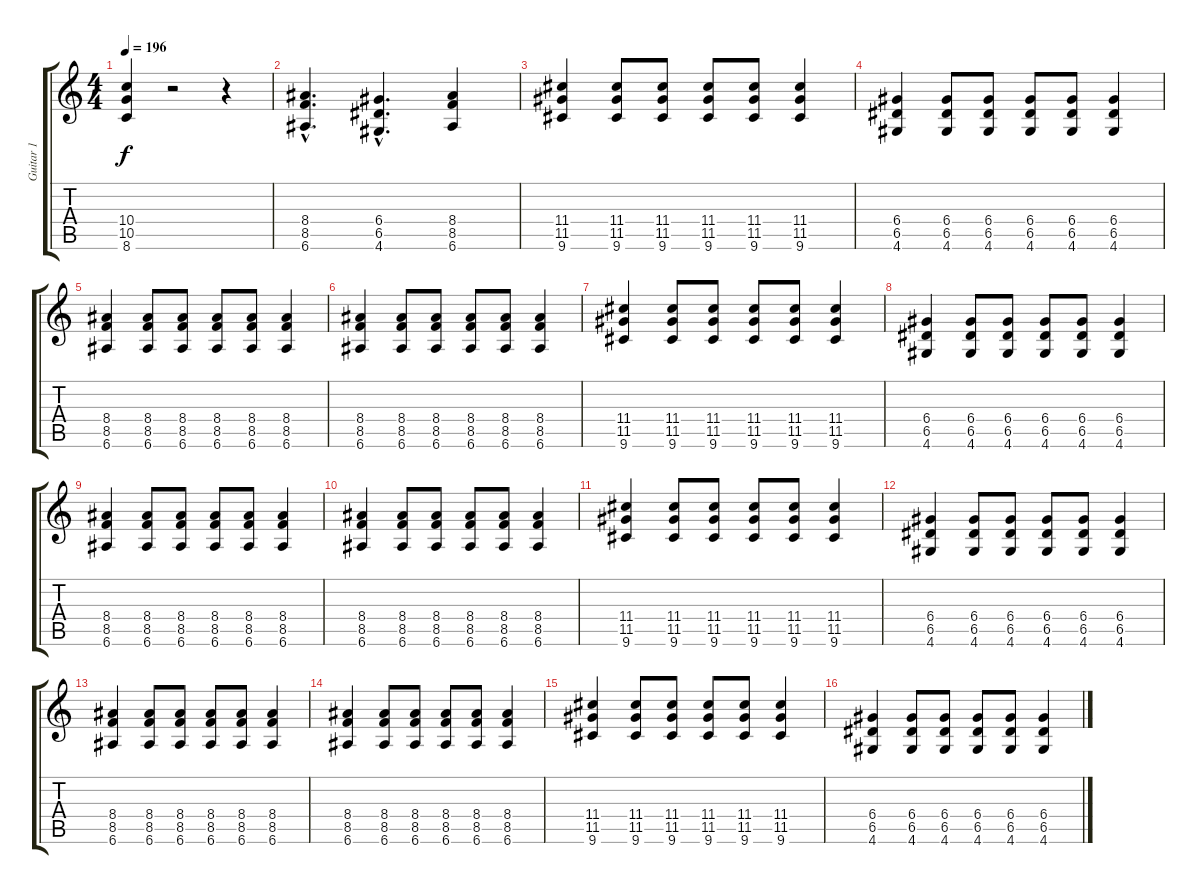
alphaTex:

\track ("Guitar 1" "Guitar 1") {instrument distortionguitar}
\staff {score tabs}
\tuning (E4 B3 G3 D3 A2 E2) {hide}
\ts (4 4)
\tempo 196
\clef g2
\ks c
(10.4 10.5 8.6).4{dy f} r.2 r.4 |
(8.4{hac} 8.5{hac} 6.6{hac}).4{d} (6.4{hac} 6.5{hac} 4.6{hac}).4{d} (8.4 8.5 6.6).4 |
(11.4 11.5 9.6).4 (11.4 11.5 9.6).8 (11.4 11.5 9.6).8 (11.4 11.5 9.6).8 (11.4 11.5 9.6).8 (11.4 11.5 9.6).4 |
(6.4 6.5 4.6).4 (6.4 6.5 4.6).8 (6.4 6.5 4.6).8 (6.4 6.5 4.6).8 (6.4 6.5 4.6).8 (6.4 6.5 4.6).4 |
(8.4 8.5 6.6).4 (8.4 8.5 6.6).8 (8.4 8.5 6.6).8 (8.4 8.5 6.6).8 (8.4 8.5 6.6).8 (8.4 8.5 6.6).4 |
(8.4 8.5 6.6).4 (8.4 8.5 6.6).8 (8.4 8.5 6.6).8 (8.4 8.5 6.6).8 (8.4 8.5 6.6).8 (8.4 8.5 6.6).4 |
(11.4 11.5 9.6).4 (11.4 11.5 9.6).8 (11.4 11.5 9.6).8 (11.4 11.5 9.6).8 (11.4 11.5 9.6).8 (11.4 11.5 9.6).4 |
(6.4 6.5 4.6).4 (6.4 6.5 4.6).8 (6.4 6.5 4.6).8 (6.4 6.5 4.6).8 (6.4 6.5 4.6).8 (6.4 6.5 4.6).4 |
(8.4 8.5 6.6).4 (8.4 8.5 6.6).8 (8.4 8.5 6.6).8 (8.4 8.5 6.6).8 (8.4 8.5 6.6).8 (8.4 8.5 6.6).4 |
(8.4 8.5 6.6).4 (8.4 8.5 6.6).8 (8.4 8.5 6.6).8 (8.4 8.5 6.6).8 (8.4 8.5 6.6).8 (8.4 8.5 6.6).4 |
(11.4 11.5 9.6).4 (11.4 11.5 9.6).8 (11.4 11.5 9.6).8 (11.4 11.5 9.6).8 (11.4 11.5 9.6).8 (11.4 11.5 9.6).4 |
(6.4 6.5 4.6).4 (6.4 6.5 4.6).8 (6.4 6.5 4.6).8 (6.4 6.5 4.6).8 (6.4 6.5 4.6).8 (6.4 6.5 4.6).4 |
(8.4 8.5 6.6).4 (8.4 8.5 6.6).8 (8.4 8.5 6.6).8 (8.4 8.5 6.6).8 (8.4 8.5 6.6).8 (8.4 8.5 6.6).4 |
(8.4 8.5 6.6).4 (8.4 8.5 6.6).8 (8.4 8.5 6.6).8 (8.4 8.5 6.6).8 (8.4 8.5 6.6).8 (8.4 8.5 6.6).4 |
(11.4 11.5 9.6).4 (11.4 11.5 9.6).8 (11.4 11.5 9.6).8 (11.4 11.5 9.6).8 (11.4 11.5 9.6).8 (11.4 11.5 9.6).4 |
(6.4 6.5 4.6).4 (6.4 6.5 4.6).8 (6.4 6.5 4.6).8 (6.4 6.5 4.6).8 (6.4 6.5 4.6).8 (6.4 6.5 4.6).4
